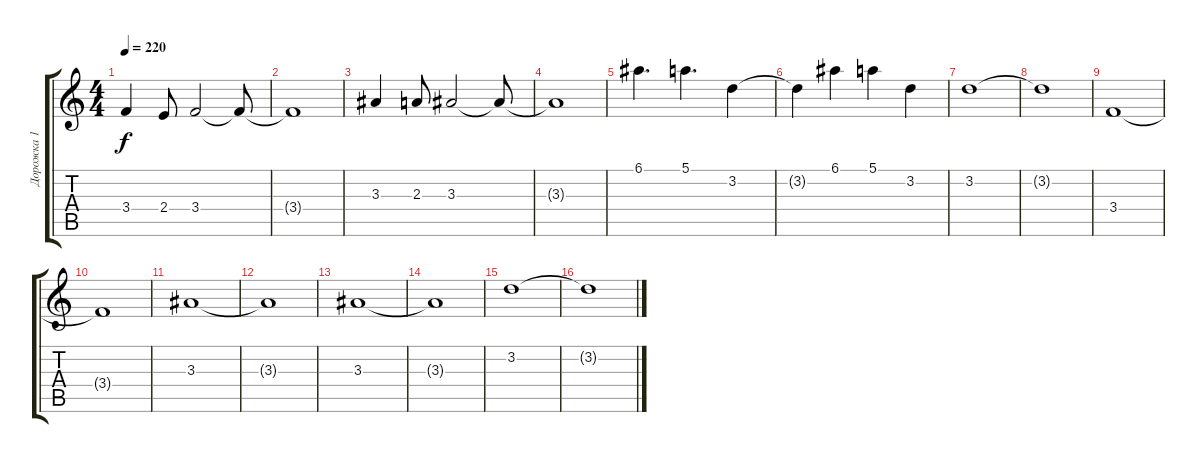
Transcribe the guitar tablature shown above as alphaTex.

\track ("Дорожка 1" "Дорожка 1") {instrument distortionguitar}
\staff {score tabs}
\tuning (E4 B3 G3 D3 A2 E2) {hide}
\ts (4 4)
\tempo 220
\clef g2
\ks c
3.4.4{dy f} 2.4.8 3.4.2 3.4{t}.8 |
3.4{t}.1 |
3.3.4 2.3.8 3.3.2 3.3{t}.8 |
3.3{t}.1 |
6.1.4{d} 5.1.4{d} 3.2.4 |
3.2{t}.4 6.1.4 5.1.4 3.2.4 |
3.2.1 |
3.2{t}.1 |
3.4.1 |
3.4{t}.1 |
3.3.1 |
3.3{t}.1 |
3.3.1 |
3.3{t}.1 |
3.2.1 |
3.2{t}.1
